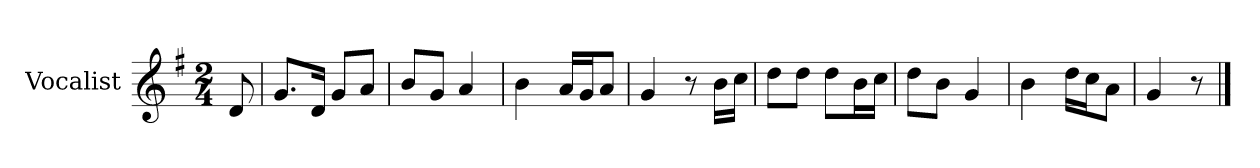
**kern
*part1
*staff1
*I"Vocalist
*k[f#]
*G:
*M2/4
=
8d
=1
8.gL
16dJk
8gL
8aJ
=2
8bL
8gJ
4a
=3
4b
16aLL
16gJ
8aJ
=4
4g
8r
16bLL
16ccJJ
=5
8ddL
8ddJ
8ddL
16bL
16ccJJ
=6
8ddL
8bJ
4g
=7
4b
16ddLL
16ccJ
8aJ
=8
4g
8r
==
*-
